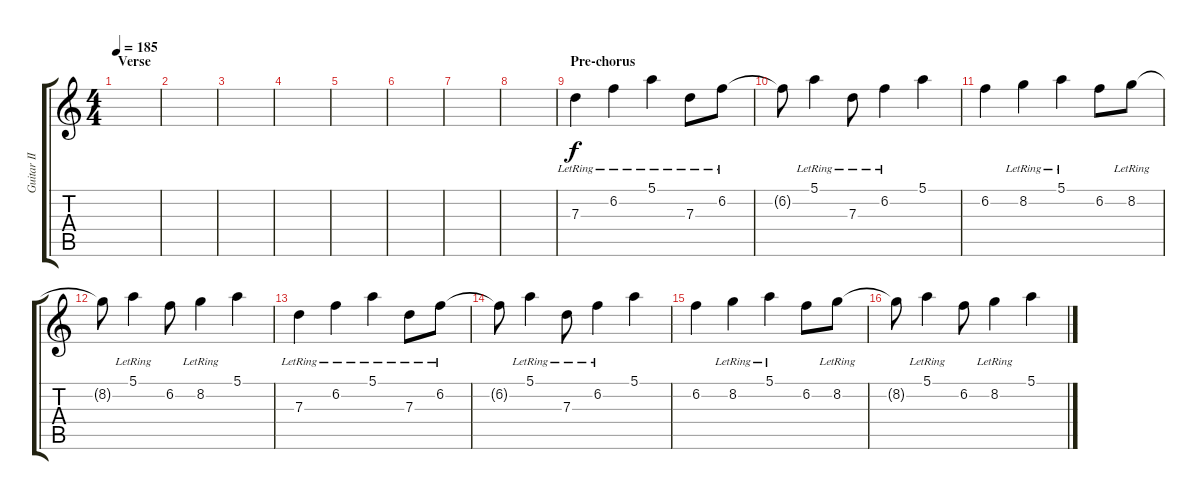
\track ("Guitar II" "Guitar II") {instrument overdrivenguitar}
\staff {score tabs}
\tuning (E4 B3 G3 D3 A2 D2) {hide}
\ts (4 4)
\section ("" "Verse")
\tempo 185
\clef g2
\ks c
|
|
|
|
|
|
|
|
\section ("" "Pre-chorus")
7.3{lr}.4{instrument electricguitarjazz} 6.2{lr}.4 5.1{lr}.4 7.3{lr}.8 6.2{lr}.8 |
6.2{t}.8 5.1{lr}.4 7.3{lr}.8 6.2{lr}.4 5.1.4 |
6.2.4 8.2{lr}.4 5.1{lr}.4 6.2.8 8.2{lr}.8 |
8.2{t}.8 5.1{lr}.4 6.2.8 8.2{lr}.4 5.1.4 |
7.3{lr}.4{instrument electricguitarjazz} 6.2{lr}.4 5.1{lr}.4 7.3{lr}.8 6.2{lr}.8 |
6.2{t}.8 5.1{lr}.4 7.3{lr}.8 6.2{lr}.4 5.1.4 |
6.2.4 8.2{lr}.4 5.1{lr}.4 6.2.8 8.2{lr}.8 |
8.2{t}.8 5.1{lr}.4 6.2.8 8.2{lr}.4 5.1.4
